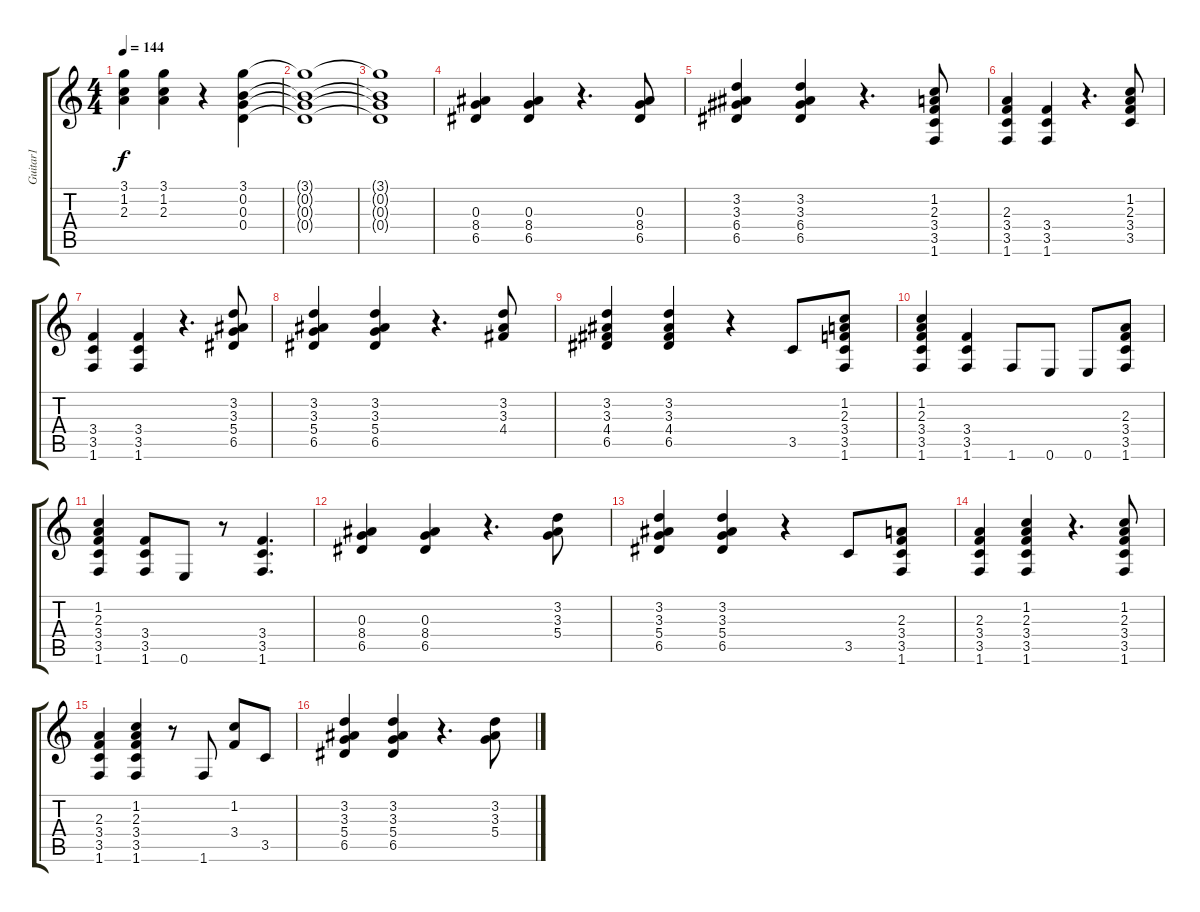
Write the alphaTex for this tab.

\track ("Guitar1             " "Guitar1   ") {instrument acousticguitarsteel}
\staff {score tabs}
\tuning (E4 B3 G3 D3 A2 E2) {hide}
\ts (4 4)
\tempo 144
\clef g2
\ks c
(3.1 1.2 2.3).4{dy f} (3.1 1.2 2.3).4 r.4 (3.1 0.2 0.3 0.4).4 |
(3.1{t} 0.2{t} 0.3{t} 0.4{t}).1 |
(3.1{t} 0.2{t} 0.3{t} 0.4{t}).1 |
(0.3 8.4 6.5).4{volume 11} (0.3 8.4 6.5).4 r.4{d} (0.3 8.4 6.5).8 |
(3.2 3.3 6.4 6.5).4 (3.2 3.3 6.4 6.5).4 r.4{d} (1.2 2.3 3.4 3.5 1.6).8 |
(2.3 3.4 3.5 1.6).4 (3.4 3.5 1.6).4 r.4{d} (1.2 2.3 3.4 3.5).8 |
(3.4 3.5 1.6).4 (3.4 3.5 1.6).4 r.4{d} (3.2 3.3 5.4 6.5).8 |
(3.2 3.3 5.4 6.5).4 (3.2 3.3 5.4 6.5).4 r.4{d} (3.2 3.3 4.4).8 |
(3.2 3.3 4.4 6.5).4 (3.2 3.3 4.4 6.5).4 r.4 3.5.8 (1.2 2.3 3.4 3.5 1.6).8 |
(1.2 2.3 3.4 3.5 1.6).4 (3.4 3.5 1.6).4 1.6.8 0.6.8 0.6.8 (2.3 3.4 3.5 1.6).8 |
(1.2 2.3 3.4 3.5 1.6).4 (3.4 3.5 1.6).8 0.6.8 r.8 (3.4 3.5 1.6).4{d} |
(0.3 8.4 6.5).4 (0.3 8.4 6.5).4 r.4{d} (3.2 3.3 5.4).8 |
(3.2 3.3 5.4 6.5).4 (3.2 3.3 5.4 6.5).4 r.4 3.5.8 (2.3 3.4 3.5 1.6).8 |
(2.3 3.4 3.5 1.6).4 (1.2 2.3 3.4 3.5 1.6).4 r.4{d} (1.2 2.3 3.4 3.5 1.6).8 |
(2.3 3.4 3.5 1.6).4 (1.2 2.3 3.4 3.5 1.6).4 r.8 1.6.8 (1.2 3.4).8 3.5.8 |
(3.2 3.3 5.4 6.5).4 (3.2 3.3 5.4 6.5).4 r.4{d} (3.2 3.3 5.4).8
